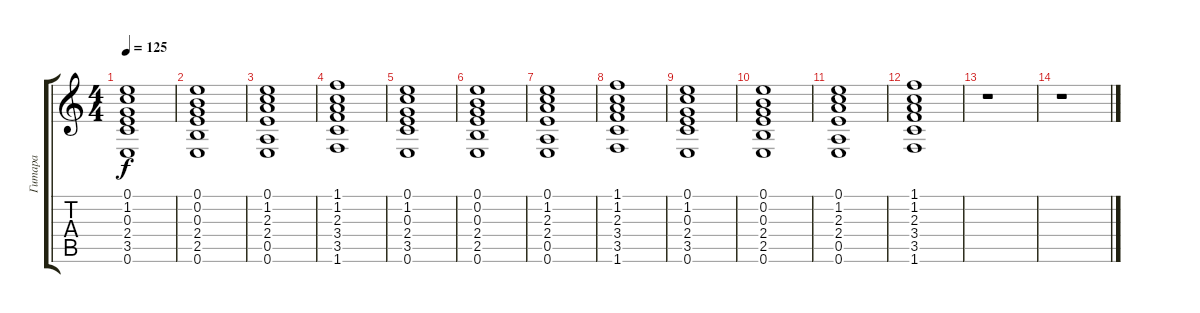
\track ("Гитара" "Гитара") {instrument overdrivenguitar}
\staff {score tabs}
\tuning (E4 B3 G3 D3 A2 E2) {hide}
\ts (4 4)
\tempo 125
\clef g2
\ks c
(0.1 1.2 0.3 2.4 3.5 0.6).1{dy f} |
(0.1 0.2 0.3 2.4 2.5 0.6).1 |
(0.1 1.2 2.3 2.4 0.5 0.6).1 |
(1.1 1.2 2.3 3.4 3.5 1.6).1 |
(0.1 1.2 0.3 2.4 3.5 0.6).1 |
(0.1 0.2 0.3 2.4 2.5 0.6).1 |
(0.1 1.2 2.3 2.4 0.5 0.6).1 |
(1.1 1.2 2.3 3.4 3.5 1.6).1 |
(0.1 1.2 0.3 2.4 3.5 0.6).1 |
(0.1 0.2 0.3 2.4 2.5 0.6).1 |
(0.1 1.2 2.3 2.4 0.5 0.6).1 |
(1.1 1.2 2.3 3.4 3.5 1.6).1 |
r.1 |
r.1
